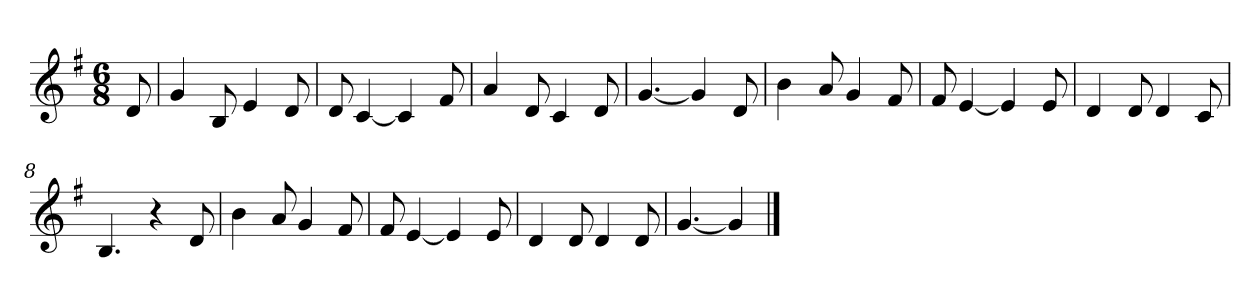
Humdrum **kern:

**kern
*part1
*staff1
*k[f#]
*M6/8
*MM120
=
8d
=1
4g
8B
4e
8d
=2
8d
[4c
4c]
8f#
=3
4a
8d
4c
8d
=4
[4.g
4g]
8d
=5
4b
8a
4g
8f#
=6
8f#
[4e
4e]
8e
=7
4d
8d
4d
8c
=8
4.B
4r
8d
=9
4b
8a
4g
8f#
=10
8f#
[4e
4e]
8e
=11
4d
8d
4d
8d
=12
[4.g
4g]
==
*-
